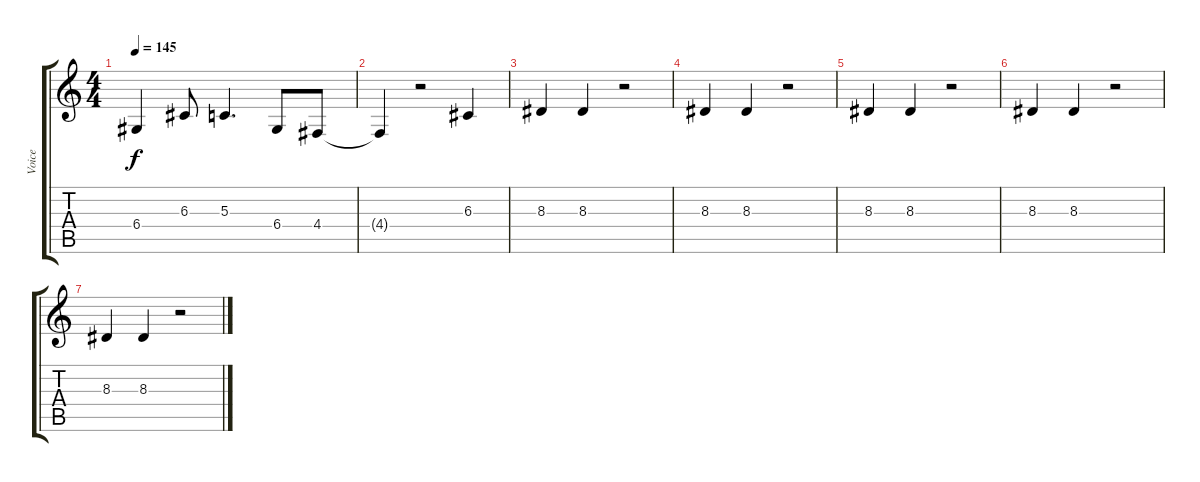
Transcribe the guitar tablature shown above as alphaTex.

\track ("Voice" "Voice") {instrument acousticgrandpiano}
\staff {score tabs}
\tuning (E4 B3 G3 D3 A2 E2) {hide}
\ts (4 4)
\tempo 145
\clef g2
\ks c
6.4{t}.4{dy f} 6.3.8 5.3.4{d} 6.4.8 4.4.8 |
4.4{t}.4 r.2 6.3.4 |
8.3.4 8.3.4 r.2 |
8.3.4 8.3.4 r.2 |
8.3.4 8.3.4 r.2 |
8.3.4 8.3.4 r.2 |
8.3.4 8.3.4 r.2
